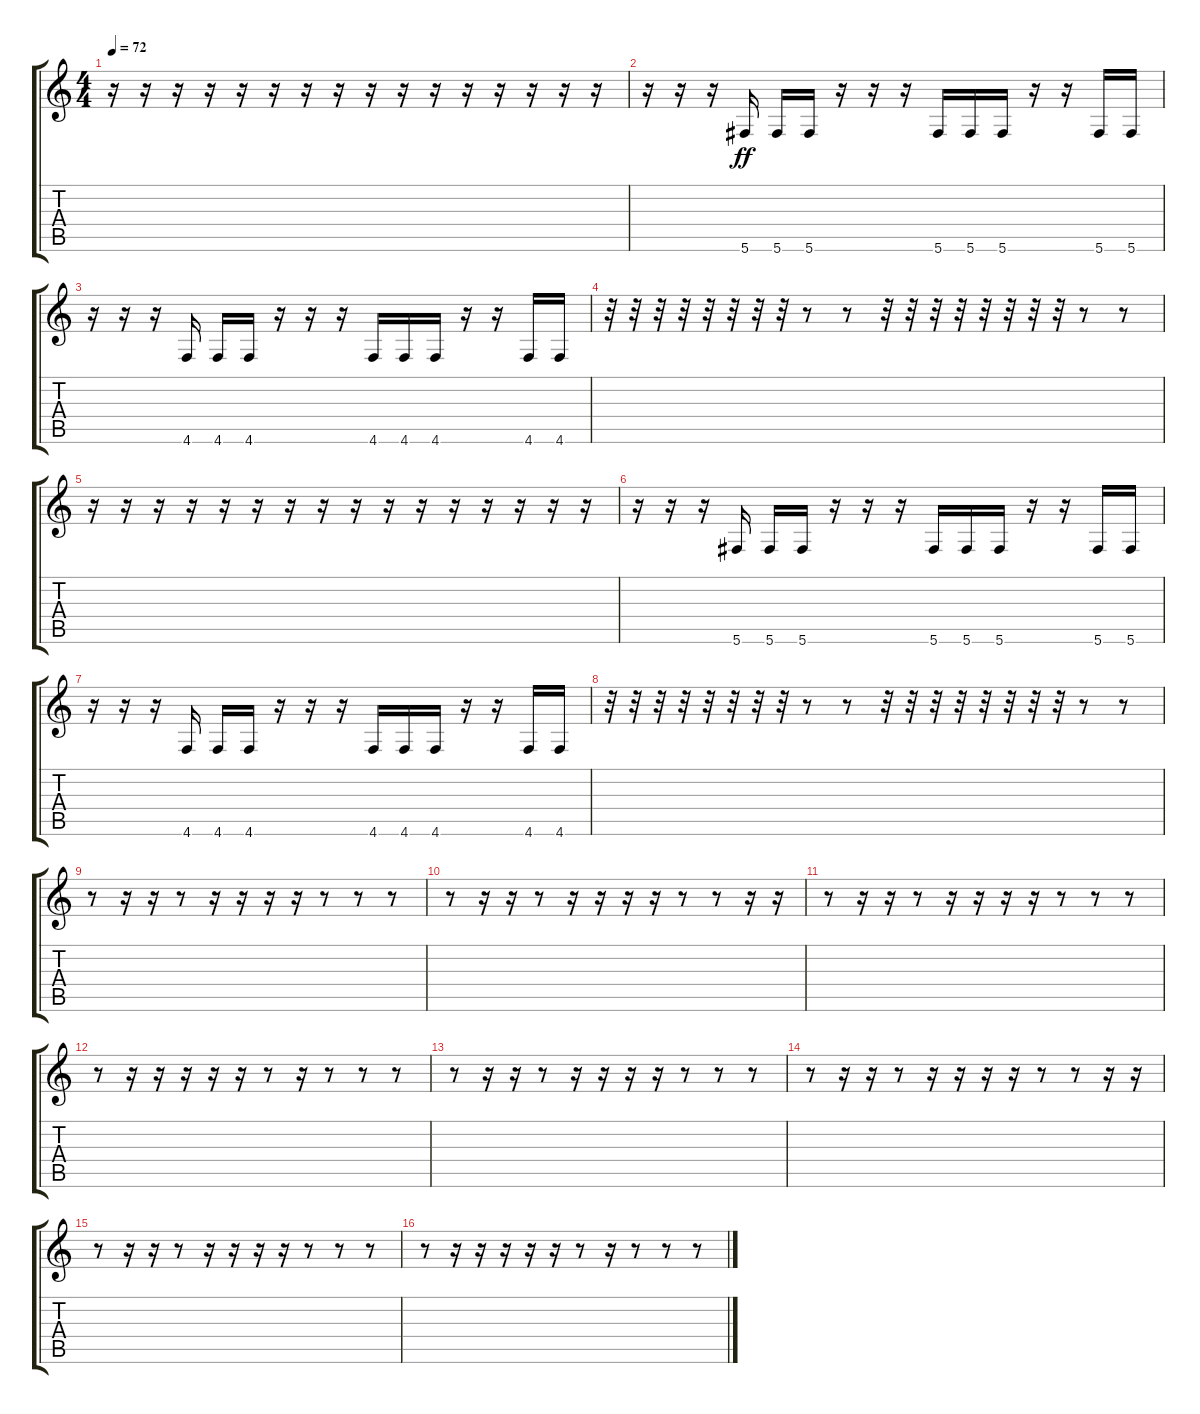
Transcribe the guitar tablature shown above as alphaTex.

\track "" {instrument electricbassfinger}
\staff {score tabs}
\tuning (Eb4 Bb3 Gb3 Db3 Ab2 Db2) {hide}
\ts (4 4)
\tempo 72
\clef g2
\ks c
r.16{dy ff} r.16 r.16 r.16 r.16 r.16 r.16 r.16 r.16 r.16 r.16 r.16 r.16 r.16 r.16 r.16 |
r.16 r.16 r.16 5.6.16 5.6.16 5.6.16 r.16 r.16 r.16 5.6.16 5.6.16 5.6.16 r.16 r.16 5.6.16 5.6.16 |
r.16 r.16 r.16 4.6.16 4.6.16 4.6.16 r.16 r.16 r.16 4.6.16 4.6.16 4.6.16 r.16 r.16 4.6.16 4.6.16 |
r.32 r.32 r.32 r.32 r.32 r.32 r.32 r.32 r.8 r.8 r.32 r.32 r.32 r.32 r.32 r.32 r.32 r.32 r.8 r.8 |
r.16 r.16 r.16 r.16 r.16 r.16 r.16 r.16 r.16 r.16 r.16 r.16 r.16 r.16 r.16 r.16 |
r.16 r.16 r.16 5.6.16 5.6.16 5.6.16 r.16 r.16 r.16 5.6.16 5.6.16 5.6.16 r.16 r.16 5.6.16 5.6.16 |
r.16 r.16 r.16 4.6.16 4.6.16 4.6.16 r.16 r.16 r.16 4.6.16 4.6.16 4.6.16 r.16 r.16 4.6.16 4.6.16 |
r.32 r.32 r.32 r.32 r.32 r.32 r.32 r.32 r.8 r.8 r.32 r.32 r.32 r.32 r.32 r.32 r.32 r.32 r.8 r.8 |
r.8 r.16 r.16 r.8 r.16 r.16 r.16 r.16 r.8 r.8 r.8 |
r.8 r.16 r.16 r.8 r.16 r.16 r.16 r.16 r.8 r.8 r.16 r.16 |
r.8 r.16 r.16 r.8 r.16 r.16 r.16 r.16 r.8 r.8 r.8 |
r.8 r.16 r.16 r.16 r.16 r.16 r.8 r.16 r.8 r.8 r.8 |
r.8 r.16 r.16 r.8 r.16 r.16 r.16 r.16 r.8 r.8 r.8 |
r.8 r.16 r.16 r.8 r.16 r.16 r.16 r.16 r.8 r.8 r.16 r.16 |
r.8 r.16 r.16 r.8 r.16 r.16 r.16 r.16 r.8 r.8 r.8 |
r.8 r.16 r.16 r.16 r.16 r.16 r.8 r.16 r.8 r.8 r.8
